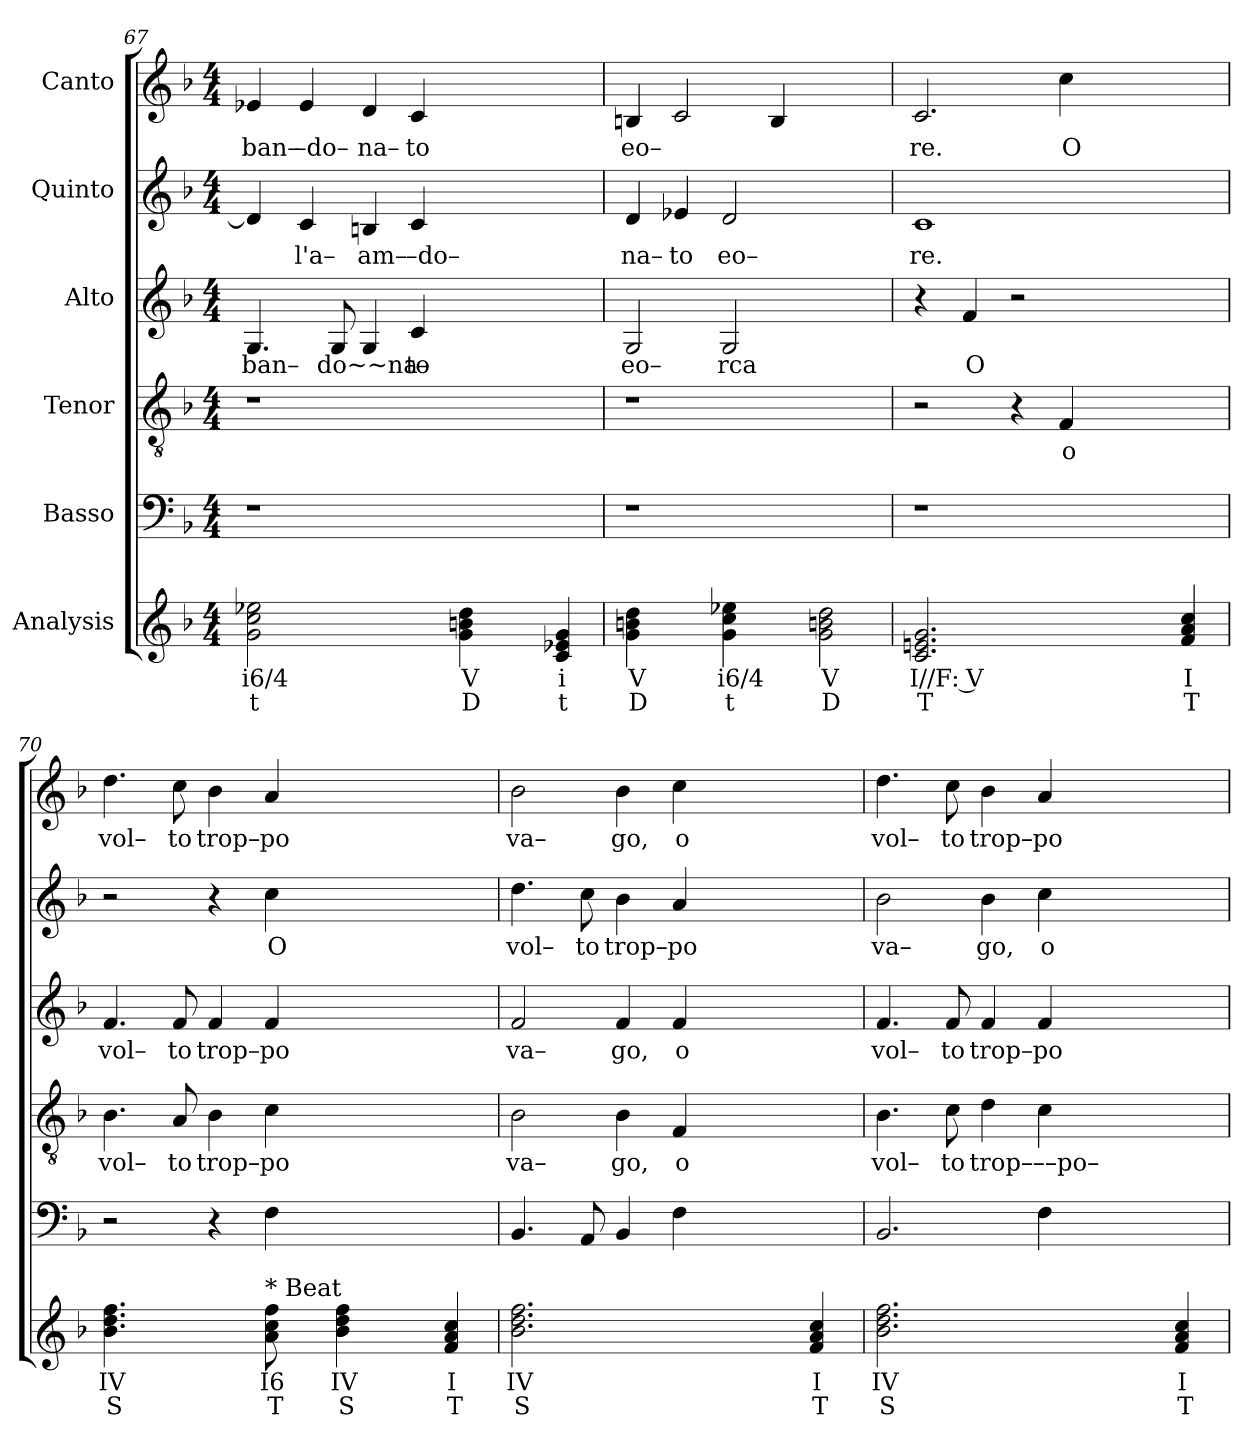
**kern	**text	**text	**kern	**kern	**text	**kern	**text	**kern	**text	**kern	**text
*part6	*part6	*part6	*part5	*part4	*part4	*part3	*part3	*part2	*part2	*part1	*part1
*staff6	*staff6	*staff6	*staff5	*staff4	*staff4	*staff3	*staff3	*staff2	*staff2	*staff1	*staff1
*I"Analysis	*	*	*I"Basso	*I"Tenor	*	*I"Alto	*	*I"Quinto	*	*I"Canto	*
*	*	*	*clefF4	*clefGv2	*	*clefG2	*	*clefG2	*	*clefG2	*
*k[b-]	*	*	*k[b-]	*k[b-]	*	*k[b-]	*	*k[b-]	*	*k[b-]	*
*	*	*	*F:	*F:	*	*F:	*	*F:	*	*F:	*
*M4/4	*	*	*M4/4	*M4/4	*	*M4/4	*	*M4/4	*	*M4/4	*
=67	=67	=67	=67	=67	=67	=67	=67	=67	=67	=67	=67
!	!	!	!	!	!	!	!LO:LY:b	!	!	!	!
!	!	!	!	!	!	!	!	!	!	!	!LO:LY:b
2g 2cc 2ee-X	i6/4	t	1r	1r	.	4.G/	ban–	4d/]	.	4e-X/	ban–
!	!	!	!	!	!	!	!	!	!LO:LY:b	!	!
!	!	!	!	!	!	!	!	!	!	!	!LO:LY:b
.	.	.	.	.	.	.	.	4c/	l'a–	4e-/	–do–
!	!	!	!	!	!	!	!LO:LY:b	!	!	!	!
.	.	.	.	.	.	8G/	do~~na–	.	.	.	.
!	!	!	!	!	!	!	!	!	!LO:LY:b	!	!
!	!	!	!	!	!	!	!	!	!	!	!LO:LY:b
2ryy	.	.	.	.	.	4G/	.	4Bn/	am–	4d/	na–
!	!	!	!	!	!	!	!LO:LY:b	!	!	!	!
!	!	!	!	!	!	!	!	!	!LO:LY:b	!	!
!	!	!	!	!	!	!	!	!	!	!	!LO:LY:b
.	.	.	.	.	.	4c/	to	4c/	–do–	4c/	to
4g 4bn 4dd	V	D	2.ryy	2.ryy	.	2.ryy	.	2.ryy	.	2.ryy	.
4ryy	.	.	.	.	.	.	.	.	.	.	.
4c 4e-X 4g	i	t	.	.	.	.	.	.	.	.	.
=68	=68	=68	=68	=68	=68	=68	=68	=68	=68	=68	=68
!	!	!	!	!	!	!	!LO:LY:b	!	!	!	!
!	!	!	!	!	!	!	!	!	!LO:LY:b	!	!
!	!	!	!	!	!	!	!	!	!	!	!LO:LY:b
4g 4bn 4dd	V	D	1r	1r	.	2G/	eo–	4d/	na–	4Bn/	eo–
!	!	!	!	!	!	!	!	!	!LO:LY:b	!	!
4ryy	.	.	.	.	.	.	.	4e-X/	to	2c/	.
!	!	!	!	!	!	!	!LO:LY:b	!	!	!	!
!	!	!	!	!	!	!	!	!	!LO:LY:b	!	!
4g 4cc 4ee-X	i6/4	t	.	.	.	2G/	rca	2d/	eo–	.	.
4ryy	.	.	.	.	.	.	.	.	.	4B/	.
2g 2bn 2dd	V	D	2ryy	2ryy	.	2ryy	.	2ryy	.	2ryy	.
=69	=69	=69	=69	=69	=69	=69	=69	=69	=69	=69	=69
!	!	!	!	!	!	!	!	!	!LO:LY:b	!	!
!	!	!	!	!	!	!	!	!	!	!	!LO:LY:b
2.c 2.en 2.g	I//F: V	T	1r	2r	.	4r	.	1c	re.	2.c/	re.
!	!	!	!	!	!	!	!LO:LY:b	!	!	!	!
.	.	.	.	.	.	4f/	O	.	.	.	.
.	.	.	.	4r	.	2r	.	.	.	.	.
!	!	!	!	!	!LO:LY:b	!	!	!	!	!	!
!	!	!	!	!	!	!	!	!	!	!	!LO:LY:b
2.ryy	.	.	.	4F/	o	.	.	.	.	4cc\	O
.	.	.	2.ryy	2.ryy	.	2.ryy	.	2.ryy	.	2.ryy	.
4f 4a 4cc	I	T	.	.	.	.	.	.	.	.	.
=70	=70	=70	=70	=70	=70	=70	=70	=70	=70	=70	=70
!	!	!	!	!	!LO:LY:b	!	!	!	!	!	!
!	!	!	!	!	!	!	!LO:LY:b	!	!	!	!
!	!	!	!	!	!	!	!	!	!	!	!LO:LY:b
4.b- 4.dd 4.ff	IV	S	2r	4.B-\	vol–	4.f/	vol–	2r	.	4.dd\	vol–
!	!	!	!	!	!LO:LY:b	!	!	!	!	!	!
!	!	!	!	!	!	!	!LO:LY:b	!	!	!	!
!	!	!	!	!	!	!	!	!	!	!	!LO:LY:b
4.ryy	.	.	.	8A/	to	8f/	to	.	.	8cc\	to
!	!	!	!	!	!LO:LY:b	!	!	!	!	!	!
!	!	!	!	!	!	!	!LO:LY:b	!	!	!	!
!	!	!	!	!	!	!	!	!	!	!	!LO:LY:b
.	.	.	4r	4B-\	trop–	4f/	trop–	4r	.	4b-\	trop–
!	!	!	!	!	!LO:LY:b	!	!	!	!	!	!
!	!	!	!	!	!	!	!LO:LY:b	!	!	!	!
!	!	!	!	!	!	!	!	!	!LO:LY:b	!	!
!LO:TX:a:t=* Beat	!	!	!	!	!	!	!	!	!	!	!
!	!	!	!	!	!	!	!	!	!	!	!LO:LY:b
8a 8cc 8ff	I6	T	4F\	4c\	po	4f/	po	4cc\	O	4a/	po
8ryy	.	.	.	.	.	.	.	.	.	.	.
4b- 4dd 4ff	IV	S	2.ryy	2.ryy	.	2.ryy	.	2.ryy	.	2.ryy	.
4ryy	.	.	.	.	.	.	.	.	.	.	.
4f 4a 4cc	I	T	.	.	.	.	.	.	.	.	.
=71	=71	=71	=71	=71	=71	=71	=71	=71	=71	=71	=71
!	!	!	!	!	!LO:LY:b	!	!	!	!	!	!
!	!	!	!	!	!	!	!LO:LY:b	!	!	!	!
!	!	!	!	!	!	!	!	!	!LO:LY:b	!	!
!	!	!	!	!	!	!	!	!	!	!	!LO:LY:b
2.b- 2.dd 2.ff	IV	S	4.BB-/	2B-\	va–	2f/	va–	4.dd\	vol–	2b-\	va–
!	!	!	!	!	!	!	!	!	!LO:LY:b	!	!
.	.	.	8AA/	.	.	.	.	8cc\	to	.	.
!	!	!	!	!	!LO:LY:b	!	!	!	!	!	!
!	!	!	!	!	!	!	!LO:LY:b	!	!	!	!
!	!	!	!	!	!	!	!	!	!LO:LY:b	!	!
!	!	!	!	!	!	!	!	!	!	!	!LO:LY:b
.	.	.	4BB-/	4B-\	go,	4f/	go,	4b-\	trop–	4b-\	go,
!	!	!	!	!	!LO:LY:b	!	!	!	!	!	!
!	!	!	!	!	!	!	!LO:LY:b	!	!	!	!
!	!	!	!	!	!	!	!	!	!LO:LY:b	!	!
!	!	!	!	!	!	!	!	!	!	!	!LO:LY:b
2.ryy	.	.	4F\	4F/	o	4f/	o	4a/	po	4cc\	o
.	.	.	2.ryy	2.ryy	.	2.ryy	.	2.ryy	.	2.ryy	.
4f 4a 4cc	I	T	.	.	.	.	.	.	.	.	.
=72	=72	=72	=72	=72	=72	=72	=72	=72	=72	=72	=72
!	!	!	!	!	!LO:LY:b	!	!	!	!	!	!
!	!	!	!	!	!	!	!LO:LY:b	!	!	!	!
!	!	!	!	!	!	!	!	!	!LO:LY:b	!	!
!	!	!	!	!	!	!	!	!	!	!	!LO:LY:b
2.b- 2.dd 2.ff	IV	S	2.BB-/	4.B-\	vol–	4.f/	vol–	2b-\	va–	4.dd\	vol–
!	!	!	!	!	!LO:LY:b	!	!	!	!	!	!
!	!	!	!	!	!	!	!LO:LY:b	!	!	!	!
!	!	!	!	!	!	!	!	!	!	!	!LO:LY:b
.	.	.	.	8c\	to	8f/	to	.	.	8cc\	to
!	!	!	!	!	!LO:LY:b	!	!	!	!	!	!
!	!	!	!	!	!	!	!LO:LY:b	!	!	!	!
!	!	!	!	!	!	!	!	!	!LO:LY:b	!	!
!	!	!	!	!	!	!	!	!	!	!	!LO:LY:b
.	.	.	.	4d\	trop–	4f/	trop–	4b-\	go,	4b-\	trop–
!	!	!	!	!	!LO:LY:b	!	!	!	!	!	!
!	!	!	!	!	!	!	!LO:LY:b	!	!	!	!
!	!	!	!	!	!	!	!	!	!LO:LY:b	!	!
!	!	!	!	!	!	!	!	!	!	!	!LO:LY:b
2.ryy	.	.	4F\	4c\	––po–	4f/	po	4cc\	o	4a/	po
.	.	.	2.ryy	2.ryy	.	2.ryy	.	2.ryy	.	2.ryy	.
4f 4a 4cc	I	T	.	.	.	.	.	.	.	.	.
=	=	=	=	=	=	=	=	=	=	=	=
*-	*-	*-	*-	*-	*-	*-	*-	*-	*-	*-	*-
